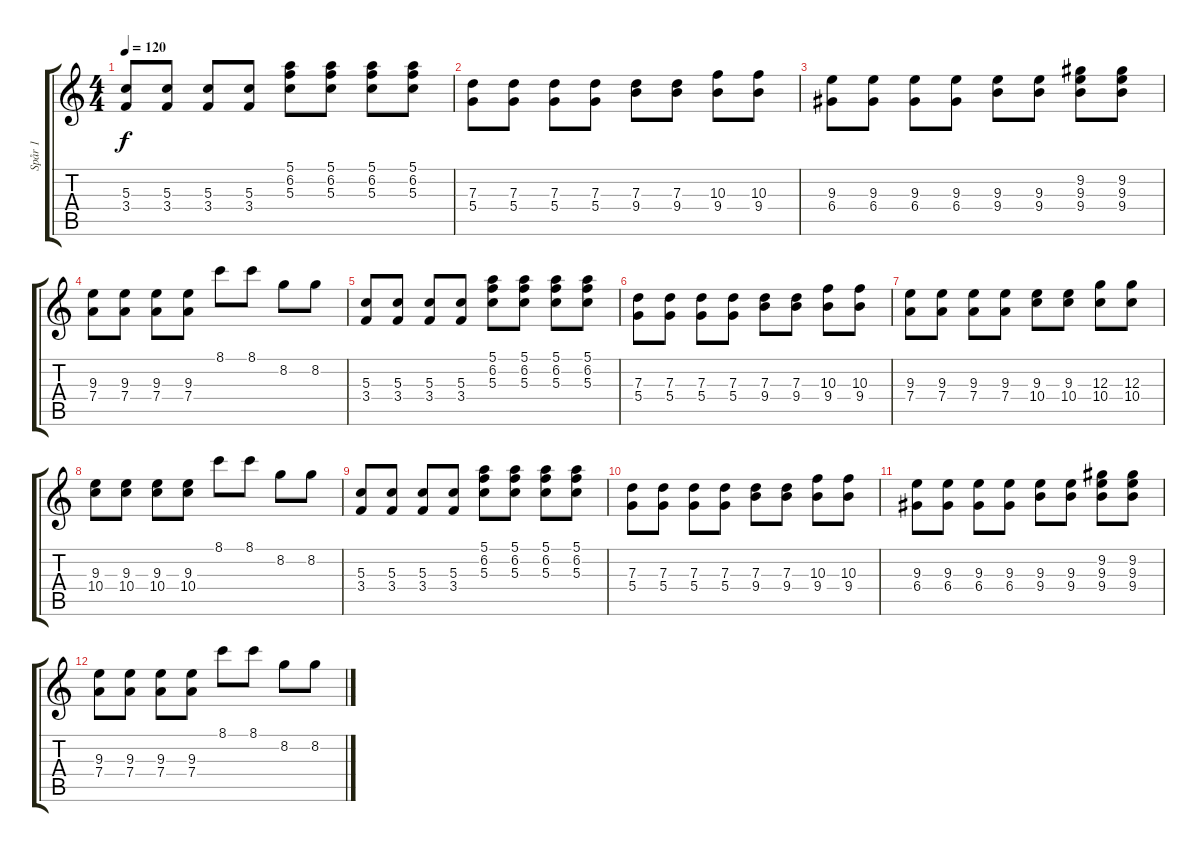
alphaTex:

\track ("Spår 1" "Spår 1") {instrument overdrivenguitar}
\staff {score tabs}
\tuning (E4 B3 G3 D3 A2 E2) {hide}
\ts (4 4)
\tempo 120
\clef g2
\ks c
(5.3 3.4).8{dy f} (5.3 3.4).8 (5.3 3.4).8 (5.3 3.4).8 (5.1 6.2 5.3).8 (5.1 6.2 5.3).8 (5.1 6.2 5.3).8 (5.1 6.2 5.3).8 |
(7.3 5.4).8 (7.3 5.4).8 (7.3 5.4).8 (7.3 5.4).8 (7.3 9.4).8 (7.3 9.4).8 (10.3 9.4).8 (10.3 9.4).8 |
(9.3 6.4).8 (9.3 6.4).8 (9.3 6.4).8 (9.3 6.4).8 (9.3 9.4).8 (9.3 9.4).8 (9.2 9.3 9.4).8 (9.2 9.3 9.4).8 |
(9.3 7.4).8 (9.3 7.4).8 (9.3 7.4).8 (9.3 7.4).8 8.1.8 8.1.8 8.2.8 8.2.8 |
(5.3 3.4).8 (5.3 3.4).8 (5.3 3.4).8 (5.3 3.4).8 (5.1 6.2 5.3).8 (5.1 6.2 5.3).8 (5.1 6.2 5.3).8 (5.1 6.2 5.3).8 |
(7.3 5.4).8 (7.3 5.4).8 (7.3 5.4).8 (7.3 5.4).8 (7.3 9.4).8 (7.3 9.4).8 (10.3 9.4).8 (10.3 9.4).8 |
(9.3 7.4).8 (9.3 7.4).8 (9.3 7.4).8 (9.3 7.4).8 (9.3 10.4).8 (9.3 10.4).8 (12.3 10.4).8 (12.3 10.4).8 |
(9.3 10.4).8 (9.3 10.4).8 (9.3 10.4).8 (9.3 10.4).8 8.1.8 8.1.8 8.2.8 8.2.8 |
(5.3 3.4).8 (5.3 3.4).8 (5.3 3.4).8 (5.3 3.4).8 (5.1 6.2 5.3).8 (5.1 6.2 5.3).8 (5.1 6.2 5.3).8 (5.1 6.2 5.3).8 |
(7.3 5.4).8 (7.3 5.4).8 (7.3 5.4).8 (7.3 5.4).8 (7.3 9.4).8 (7.3 9.4).8 (10.3 9.4).8 (10.3 9.4).8 |
(9.3 6.4).8 (9.3 6.4).8 (9.3 6.4).8 (9.3 6.4).8 (9.3 9.4).8 (9.3 9.4).8 (9.2 9.3 9.4).8 (9.2 9.3 9.4).8 |
(9.3 7.4).8 (9.3 7.4).8 (9.3 7.4).8 (9.3 7.4).8 8.1.8 8.1.8 8.2.8 8.2.8
